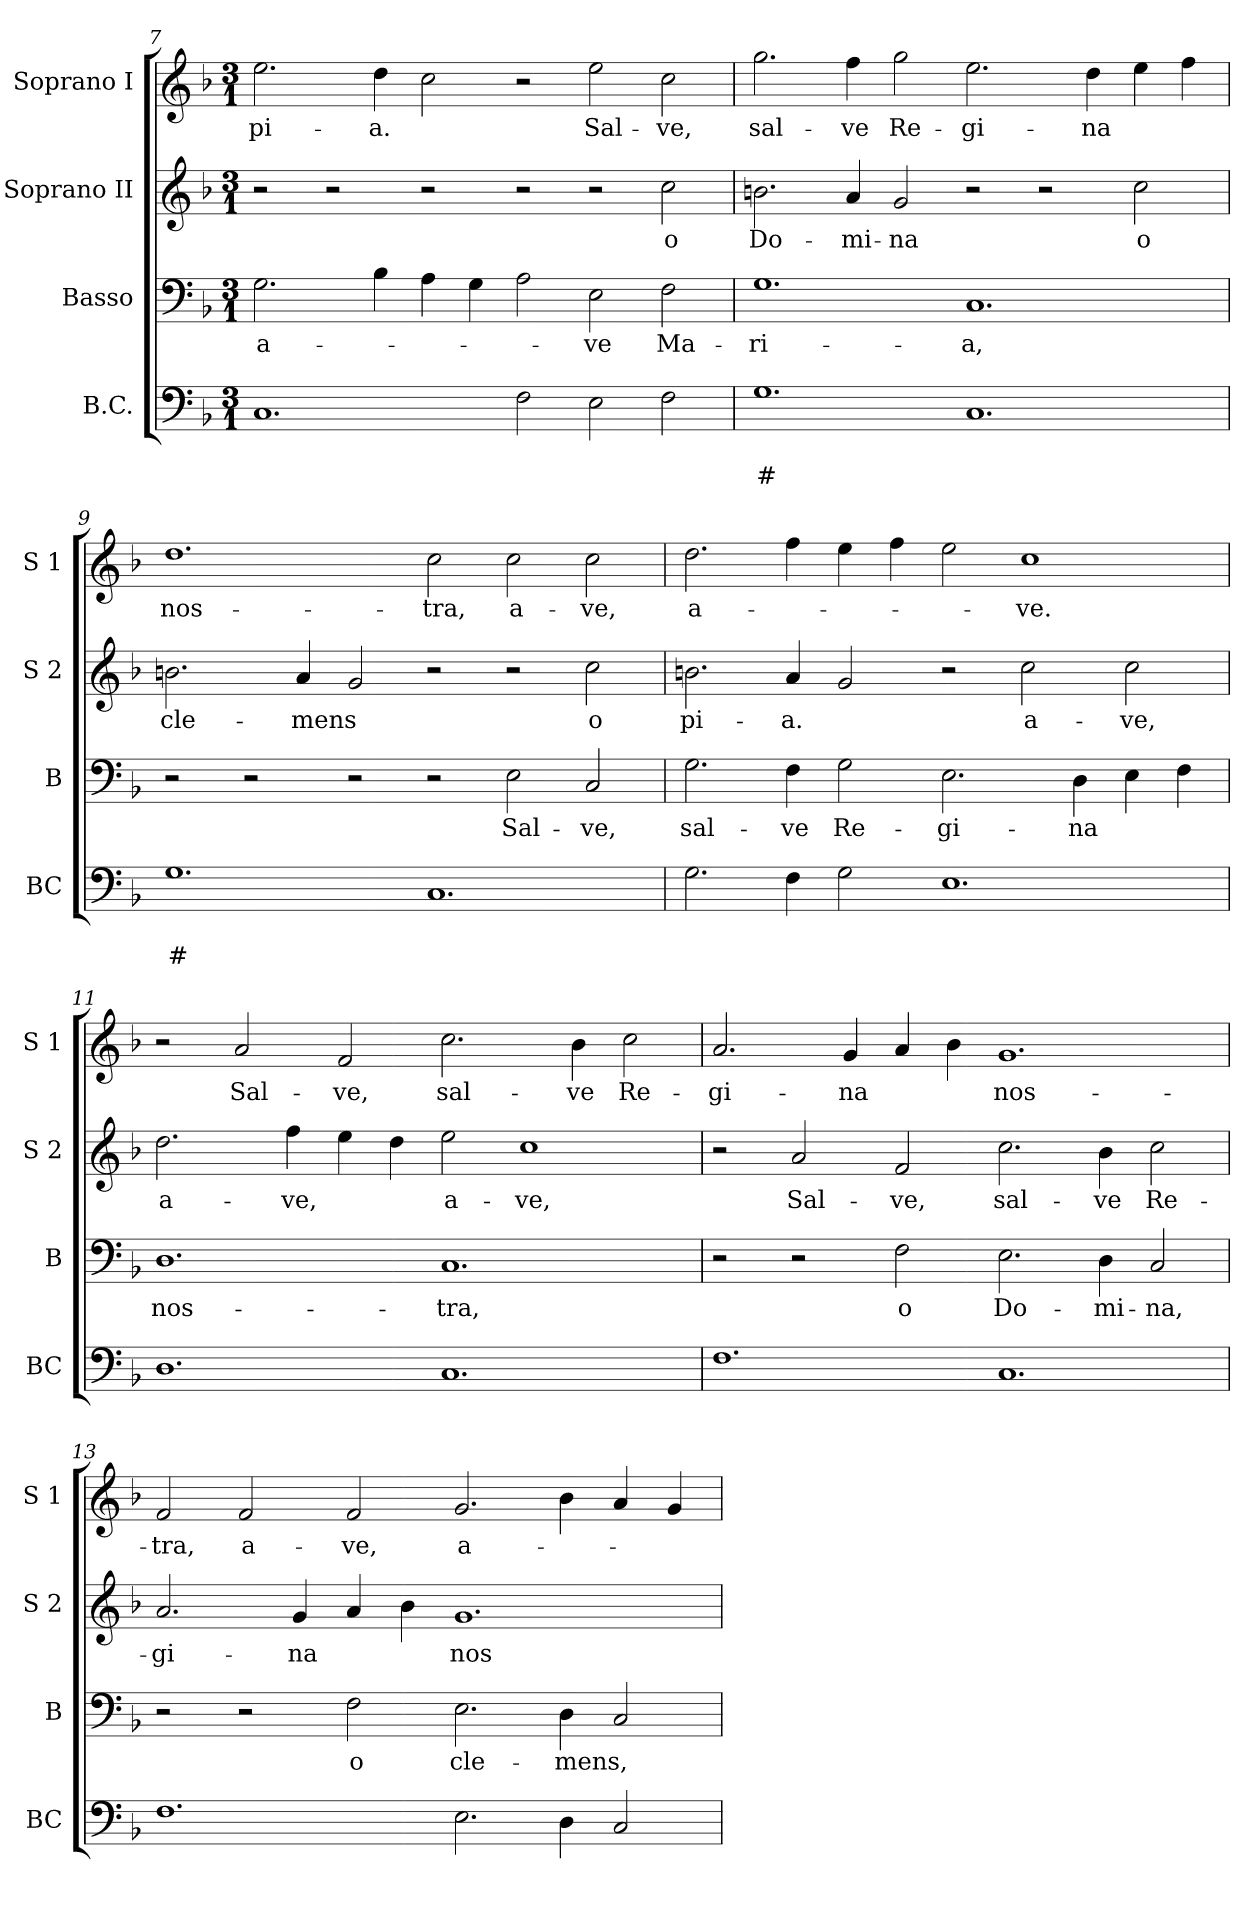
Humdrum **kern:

**kern	**text	**text	**kern	**text	**kern	**text	**kern	**text
*part4	*part4	*part4	*part3	*part3	*part2	*part2	*part1	*part1
*staff4	*staff4	*staff4	*staff3	*staff3	*staff2	*staff2	*staff1	*staff1
*I"B.C.	*	*	*I"Basso	*	*I"Soprano II	*	*I"Soprano I	*
*I'BC	*	*	*I'B	*	*I'S 2	*	*I'S 1	*
!!LO:LB:g=z
*clefF4	*	*	*clefF4	*	*clefG2	*	*clefG2	*
*k[b-]	*	*	*k[b-]	*	*k[b-]	*	*k[b-]	*
*F:	*	*	*F:	*	*F:	*	*F:	*
*M3/1	*	*	*M3/1	*	*M3/1	*	*M3/1	*
=7	=7	=7	=7	=7	=7	=7	=7	=7
!	!	!	!	!LO:LY:b	!	!	!	!LO:LY:b
1.C	.	.	2.G\	a-	2r	.	2.ee\	pi-
.	.	.	.	.	2r	.	.	.
!	!	!	!	!	!	!	!	!LO:LY:b
.	.	.	4B-\	.	.	.	4dd\	-a.
.	.	.	4A\	.	2r	.	2cc\	.
.	.	.	4G\	.	.	.	.	.
2F\	.	.	2A\	.	2r	.	2r	.
!	!	!	!	!LO:LY:b	!	!	!	!LO:LY:b
2E\	.	.	2E\	-ve	2r	.	2ee\	Sal-
!	!	!	!	!LO:LY:b	!	!LO:LY:b	!	!LO:LY:b
2F\	.	.	2F\	Ma-	2cc\	o	2cc\	-ve,
=8	=8	=8	=8	=8	=8	=8	=8	=8
!	!	!LO:LY:b	!	!LO:LY:b	!	!LO:LY:b	!	!LO:LY:b
1.G	.	#	1.G	-ri-	2.bn\	Do-	2.gg\	sal-
!	!	!	!	!	!	!LO:LY:b	!	!LO:LY:b
.	.	.	.	.	4a/	-mi-	4ff\	-ve
!	!	!	!	!	!	!LO:LY:b	!	!LO:LY:b
.	.	.	.	.	2g/	-na	2gg\	Re-
!	!	!	!	!LO:LY:b	!	!	!	!LO:LY:b
1.C	.	.	1.C	-a,	2r	.	2.ee\	-gi-
.	.	.	.	.	2r	.	.	.
!	!	!	!	!	!	!	!	!LO:LY:b
.	.	.	.	.	.	.	4dd\	-na
!	!	!	!	!	!	!LO:LY:b	!	!
.	.	.	.	.	2cc\	o	4ee\	.
.	.	.	.	.	.	.	4ff\	.
=9	=9	=9	=9	=9	=9	=9	=9	=9
!	!	!LO:LY:b	!	!	!	!LO:LY:b	!	!LO:LY:b
1.G	.	#	2r	.	2.bn\	cle-	1.dd	nos-
.	.	.	2r	.	.	.	.	.
!	!	!	!	!	!	!LO:LY:b	!	!
.	.	.	.	.	4a/	-mens	.	.
.	.	.	2r	.	2g/	.	.	.
!	!	!	!	!	!	!	!	!LO:LY:b
1.C	.	.	2r	.	2r	.	2cc\	-tra,
!	!	!	!	!LO:LY:b	!	!	!	!LO:LY:b
.	.	.	2E\	Sal-	2r	.	2cc\	a-
!	!	!	!	!LO:LY:b	!	!LO:LY:b	!	!LO:LY:b
.	.	.	2C/	-ve,	2cc\	o	2cc\	-ve,
!!LO:PB:g=z
=10	=10	=10	=10	=10	=10	=10	=10	=10
!	!	!	!	!LO:LY:b	!	!LO:LY:b	!	!LO:LY:b
2.G\	.	.	2.G\	sal-	2.bn\	pi-	2.dd\	a-
!	!	!	!	!LO:LY:b	!	!LO:LY:b	!	!
4F\	.	.	4F\	-ve	4a/	-a.	4ff\	.
!	!	!	!	!LO:LY:b	!	!	!	!
2G\	.	.	2G\	Re-	2g/	.	4ee\	.
.	.	.	.	.	.	.	4ff\	.
!	!	!	!	!LO:LY:b	!	!	!	!
1.E	.	.	2.E\	-gi-	2r	.	2ee\	.
!	!	!	!	!	!	!LO:LY:b	!	!LO:LY:b
.	.	.	.	.	2cc\	a-	1cc	-ve.
!	!	!	!	!LO:LY:b	!	!	!	!
.	.	.	4D\	-na	.	.	.	.
!	!	!	!	!	!	!LO:LY:b	!	!
.	.	.	4E\	.	2cc\	-ve,	.	.
.	.	.	4F\	.	.	.	.	.
=11	=11	=11	=11	=11	=11	=11	=11	=11
!	!	!	!	!LO:LY:b	!	!LO:LY:b	!	!
1.D	.	.	1.D	nos-	2.dd\	a-	2r	.
!	!	!	!	!	!	!	!	!LO:LY:b
.	.	.	.	.	.	.	2a/	Sal-
!	!	!	!	!	!	!LO:LY:b	!	!
.	.	.	.	.	4ff\	-ve,	.	.
!	!	!	!	!	!	!	!	!LO:LY:b
.	.	.	.	.	4ee\	.	2f/	-ve,
.	.	.	.	.	4dd\	.	.	.
!	!	!	!	!LO:LY:b	!	!LO:LY:b	!	!LO:LY:b
1.C	.	.	1.C	-tra,	2ee\	a-	2.cc\	sal-
!	!	!	!	!	!	!LO:LY:b	!	!
.	.	.	.	.	1cc	-ve,	.	.
!	!	!	!	!	!	!	!	!LO:LY:b
.	.	.	.	.	.	.	4b-\	-ve
!	!	!	!	!	!	!	!	!LO:LY:b
.	.	.	.	.	.	.	2cc\	Re-
=12	=12	=12	=12	=12	=12	=12	=12	=12
!	!	!	!	!	!	!	!	!LO:LY:b
1.F	.	.	2r	.	2r	.	2.a/	-gi-
!	!	!	!	!	!	!LO:LY:b	!	!
.	.	.	2r	.	2a/	Sal-	.	.
!	!	!	!	!	!	!	!	!LO:LY:b
.	.	.	.	.	.	.	4g/	-na
!	!	!	!	!LO:LY:b	!	!LO:LY:b	!	!
.	.	.	2F\	o	2f/	-ve,	4a/	.
.	.	.	.	.	.	.	4b-\	.
!	!	!	!	!LO:LY:b	!	!LO:LY:b	!	!LO:LY:b
1.C	.	.	2.E\	Do-	2.cc\	sal-	1.g	nos-
!	!	!	!	!LO:LY:b	!	!LO:LY:b	!	!
.	.	.	4D\	-mi-	4b-\	-ve	.	.
!	!	!	!	!LO:LY:b	!	!LO:LY:b	!	!
.	.	.	2C/	-na,	2cc\	Re-	.	.
!!LO:LB:g=z
=13	=13	=13	=13	=13	=13	=13	=13	=13
!	!	!	!	!	!	!LO:LY:b	!	!LO:LY:b
1.F	.	.	2r	.	2.a/	-gi-	2f/	-tra,
!	!	!	!	!	!	!	!	!LO:LY:b
.	.	.	2r	.	.	.	2f/	a-
!	!	!	!	!	!	!LO:LY:b	!	!
.	.	.	.	.	4g/	-na	.	.
!	!	!	!	!LO:LY:b	!	!	!	!LO:LY:b
.	.	.	2F\	o	4a/	.	2f/	-ve,
.	.	.	.	.	4b-\	.	.	.
!	!	!	!	!LO:LY:b	!	!LO:LY:b	!	!LO:LY:b
2.E\	.	.	2.E\	cle-	1.g	nos-	2.g/	a-
!	!	!	!	!LO:LY:b	!	!	!	!
4D\	.	.	4D\	-mens,	.	.	4b-\	.
2C/	.	.	2C/	.	.	.	4a/	.
.	.	.	.	.	.	.	4g/	.
=	=	=	=	=	=	=	=	=
*-	*-	*-	*-	*-	*-	*-	*-	*-
